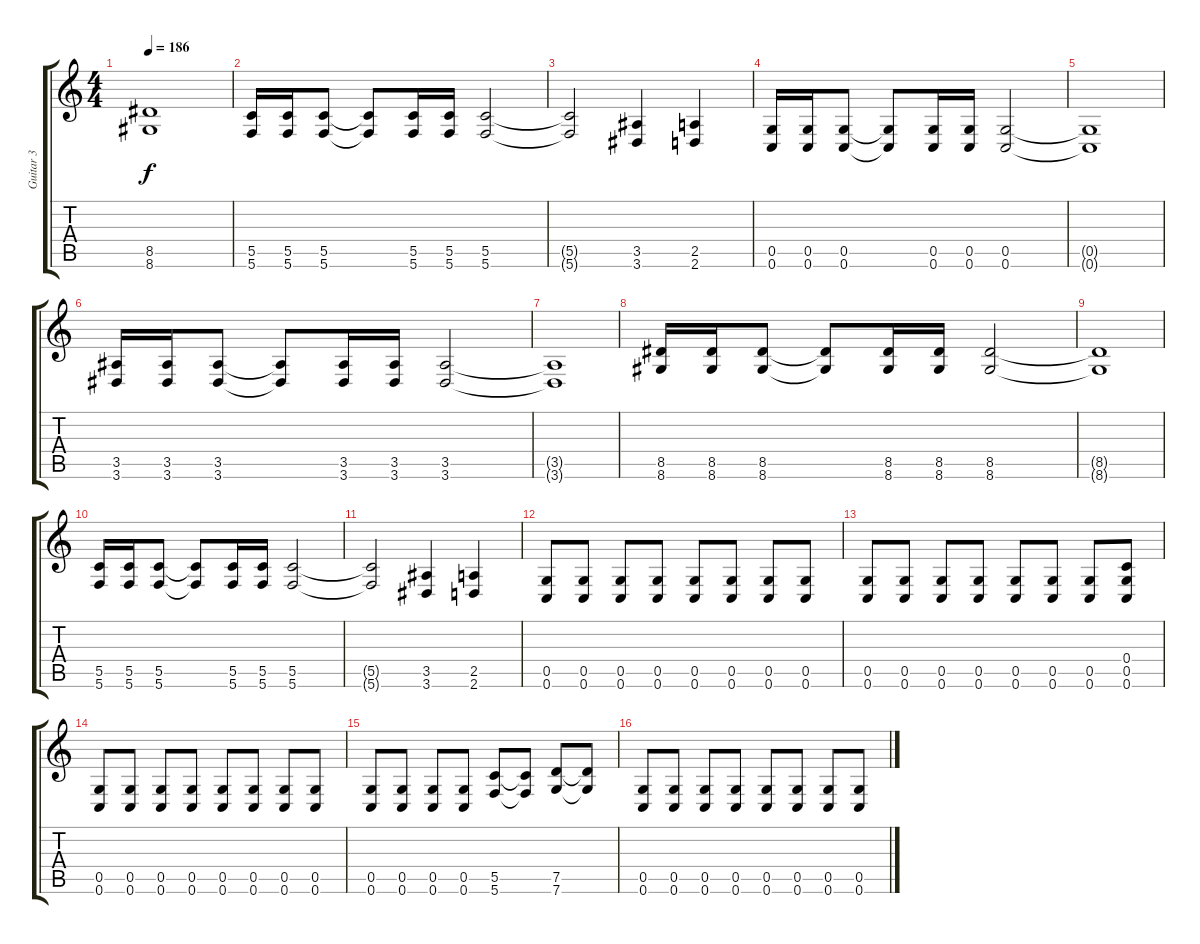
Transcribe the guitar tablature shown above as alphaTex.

\track ("Guitar 3" "Guitar 3") {instrument distortionguitar}
\staff {score tabs}
\tuning (D4 A3 F3 C3 G2 C2) {hide}
\ts (4 4)
\tempo 186
\clef g2
\ks c
(8.5{t} 8.6{t}).1{dy f} |
(5.5 5.6).16 (5.5 5.6).16 (5.5 5.6).8 (5.5{t} 5.6{t}).8 (5.5 5.6).16 (5.5 5.6).16 (5.5 5.6).2 |
(5.5{t} 5.6{t}).2 (3.5 3.6).4 (2.5 2.6).4 |
(0.5 0.6).16 (0.5 0.6).16 (0.5 0.6).8 (0.5{t} 0.6{t}).8 (0.5 0.6).16 (0.5 0.6).16 (0.5 0.6).2 |
(0.5{t} 0.6{t}).1 |
(3.5 3.6).16 (3.5 3.6).16 (3.5 3.6).8 (3.5{t} 3.6{t}).8 (3.5 3.6).16 (3.5 3.6).16 (3.5 3.6).2 |
(3.5{t} 3.6{t}).1 |
(8.5 8.6).16 (8.5 8.6).16 (8.5 8.6).8 (8.5{t} 8.6{t}).8 (8.5 8.6).16 (8.5 8.6).16 (8.5 8.6).2 |
(8.5{t} 8.6{t}).1 |
(5.5 5.6).16 (5.5 5.6).16 (5.5 5.6).8 (5.5{t} 5.6{t}).8 (5.5 5.6).16 (5.5 5.6).16 (5.5 5.6).2 |
(5.5{t} 5.6{t}).2 (3.5 3.6).4 (2.5 2.6).4 |
(0.5 0.6).8 (0.5 0.6).8 (0.5 0.6).8 (0.5 0.6).8 (0.5 0.6).8 (0.5 0.6).8 (0.5 0.6).8 (0.5 0.6).8 |
(0.5 0.6).8 (0.5 0.6).8 (0.5 0.6).8 (0.5 0.6).8 (0.5 0.6).8 (0.5 0.6).8 (0.5 0.6).8 (0.4 0.5 0.6).8 |
(0.5 0.6).8 (0.5 0.6).8 (0.5 0.6).8 (0.5 0.6).8 (0.5 0.6).8 (0.5 0.6).8 (0.5 0.6).8 (0.5 0.6).8 |
(0.5 0.6).8 (0.5 0.6).8 (0.5 0.6).8 (0.5 0.6).8 (5.5 5.6).8 (5.5{t} 5.6{t}).8 (7.5 7.6).8 (7.5{t} 7.6{t}).8 |
(0.5 0.6).8 (0.5 0.6).8 (0.5 0.6).8 (0.5 0.6).8 (0.5 0.6).8 (0.5 0.6).8 (0.5 0.6).8 (0.5 0.6).8
